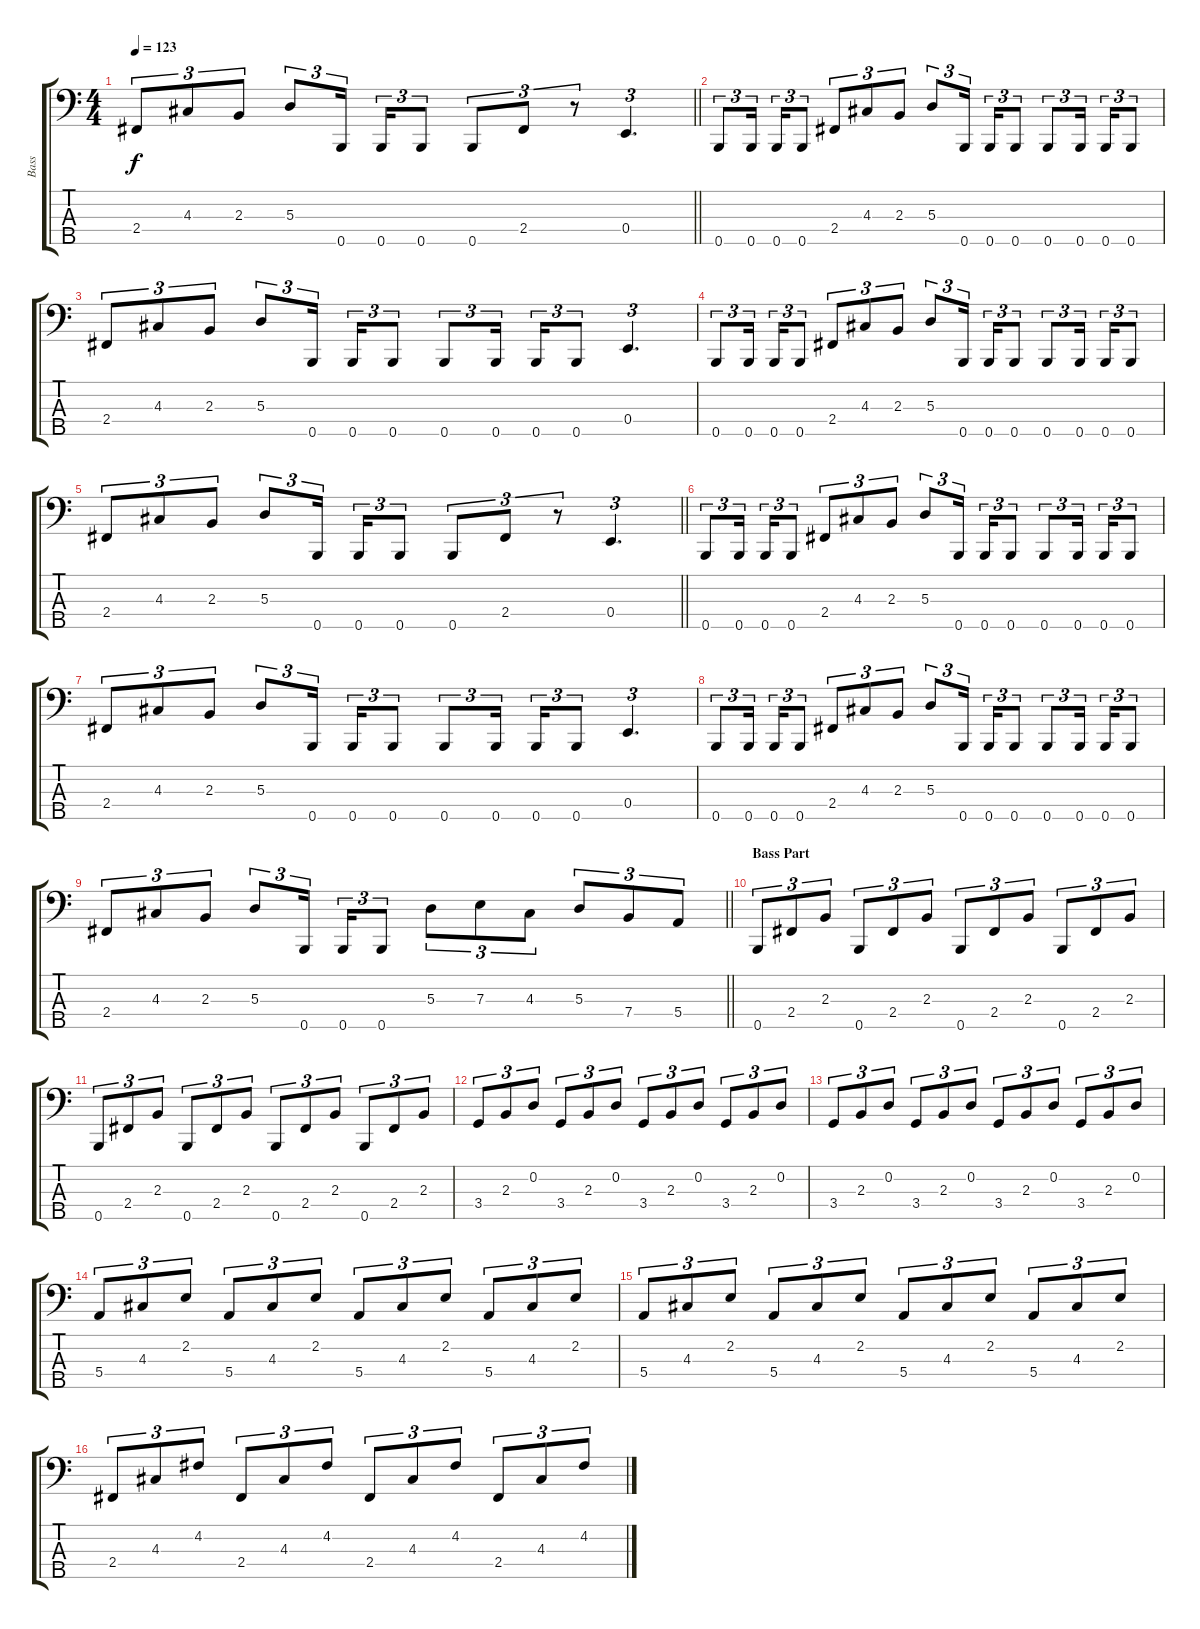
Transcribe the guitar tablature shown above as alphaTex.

\track ("Bass" "Bass") {instrument electricbassfinger}
\staff {score tabs}
\tuning (G2 D2 A1 E1 B0) {hide}
\ts (4 4)
\tempo 123
\clef f4
\barLineRight lightlight
\ks c
2.4.8{tu (3 2) dy f} 4.3.8{tu (3 2)} 2.3.8{tu (3 2)} 5.3.8{tu (3 2)} 0.5.16{tu (3 2) beam splitsecondary} 0.5.16{tu (3 2)} 0.5.8{tu (3 2)} 0.5.8{tu (3 2)} 2.4.8{tu (3 2)} r.8{tu (3 2)} 0.4.4{d tu (3 2)} |
\section ("" "")
0.5.8{tu (3 2)} 0.5.16{tu (3 2) beam splitsecondary} 0.5.16{tu (3 2)} 0.5.8{tu (3 2)} 2.4.8{tu (3 2)} 4.3.8{tu (3 2)} 2.3.8{tu (3 2)} 5.3.8{tu (3 2)} 0.5.16{tu (3 2) beam splitsecondary} 0.5.16{tu (3 2)} 0.5.8{tu (3 2)} 0.5.8{tu (3 2)} 0.5.16{tu (3 2) beam splitsecondary} 0.5.16{tu (3 2)} 0.5.8{tu (3 2)} |
2.4.8{tu (3 2)} 4.3.8{tu (3 2)} 2.3.8{tu (3 2)} 5.3.8{tu (3 2)} 0.5.16{tu (3 2) beam splitsecondary} 0.5.16{tu (3 2)} 0.5.8{tu (3 2)} 0.5.8{tu (3 2)} 0.5.16{tu (3 2) beam splitsecondary} 0.5.16{tu (3 2)} 0.5.8{tu (3 2)} 0.4.4{d tu (3 2)} |
0.5.8{tu (3 2)} 0.5.16{tu (3 2) beam splitsecondary} 0.5.16{tu (3 2)} 0.5.8{tu (3 2)} 2.4.8{tu (3 2)} 4.3.8{tu (3 2)} 2.3.8{tu (3 2)} 5.3.8{tu (3 2)} 0.5.16{tu (3 2) beam splitsecondary} 0.5.16{tu (3 2)} 0.5.8{tu (3 2)} 0.5.8{tu (3 2)} 0.5.16{tu (3 2) beam splitsecondary} 0.5.16{tu (3 2)} 0.5.8{tu (3 2)} |
\barLineRight lightlight
2.4.8{tu (3 2)} 4.3.8{tu (3 2)} 2.3.8{tu (3 2)} 5.3.8{tu (3 2)} 0.5.16{tu (3 2) beam splitsecondary} 0.5.16{tu (3 2)} 0.5.8{tu (3 2)} 0.5.8{tu (3 2)} 2.4.8{tu (3 2)} r.8{tu (3 2)} 0.4.4{d tu (3 2)} |
\section ("" "")
0.5.8{tu (3 2)} 0.5.16{tu (3 2) beam splitsecondary} 0.5.16{tu (3 2)} 0.5.8{tu (3 2)} 2.4.8{tu (3 2)} 4.3.8{tu (3 2)} 2.3.8{tu (3 2)} 5.3.8{tu (3 2)} 0.5.16{tu (3 2) beam splitsecondary} 0.5.16{tu (3 2)} 0.5.8{tu (3 2)} 0.5.8{tu (3 2)} 0.5.16{tu (3 2) beam splitsecondary} 0.5.16{tu (3 2)} 0.5.8{tu (3 2)} |
2.4.8{tu (3 2)} 4.3.8{tu (3 2)} 2.3.8{tu (3 2)} 5.3.8{tu (3 2)} 0.5.16{tu (3 2) beam splitsecondary} 0.5.16{tu (3 2)} 0.5.8{tu (3 2)} 0.5.8{tu (3 2)} 0.5.16{tu (3 2) beam splitsecondary} 0.5.16{tu (3 2)} 0.5.8{tu (3 2)} 0.4.4{d tu (3 2)} |
0.5.8{tu (3 2)} 0.5.16{tu (3 2) beam splitsecondary} 0.5.16{tu (3 2)} 0.5.8{tu (3 2)} 2.4.8{tu (3 2)} 4.3.8{tu (3 2)} 2.3.8{tu (3 2)} 5.3.8{tu (3 2)} 0.5.16{tu (3 2) beam splitsecondary} 0.5.16{tu (3 2)} 0.5.8{tu (3 2)} 0.5.8{tu (3 2)} 0.5.16{tu (3 2) beam splitsecondary} 0.5.16{tu (3 2)} 0.5.8{tu (3 2)} |
\barLineRight lightlight
2.4.8{tu (3 2)} 4.3.8{tu (3 2)} 2.3.8{tu (3 2)} 5.3.8{tu (3 2)} 0.5.16{tu (3 2) beam splitsecondary} 0.5.16{tu (3 2)} 0.5.8{tu (3 2)} 5.3.8{tu (3 2)} 7.3.8{tu (3 2)} 4.3.8{tu (3 2)} 5.3.8{tu (3 2)} 7.4.8{tu (3 2)} 5.4.8{tu (3 2)} |
\section ("" "Bass Part")
0.5.8{tu (3 2)} 2.4.8{tu (3 2)} 2.3.8{tu (3 2)} 0.5.8{tu (3 2)} 2.4.8{tu (3 2)} 2.3.8{tu (3 2)} 0.5.8{tu (3 2)} 2.4.8{tu (3 2)} 2.3.8{tu (3 2)} 0.5.8{tu (3 2)} 2.4.8{tu (3 2)} 2.3.8{tu (3 2)} |
0.5.8{tu (3 2)} 2.4.8{tu (3 2)} 2.3.8{tu (3 2)} 0.5.8{tu (3 2)} 2.4.8{tu (3 2)} 2.3.8{tu (3 2)} 0.5.8{tu (3 2)} 2.4.8{tu (3 2)} 2.3.8{tu (3 2)} 0.5.8{tu (3 2)} 2.4.8{tu (3 2)} 2.3.8{tu (3 2)} |
3.4.8{tu (3 2)} 2.3.8{tu (3 2)} 0.2.8{tu (3 2)} 3.4.8{tu (3 2)} 2.3.8{tu (3 2)} 0.2.8{tu (3 2)} 3.4.8{tu (3 2)} 2.3.8{tu (3 2)} 0.2.8{tu (3 2)} 3.4.8{tu (3 2)} 2.3.8{tu (3 2)} 0.2.8{tu (3 2)} |
3.4.8{tu (3 2)} 2.3.8{tu (3 2)} 0.2.8{tu (3 2)} 3.4.8{tu (3 2)} 2.3.8{tu (3 2)} 0.2.8{tu (3 2)} 3.4.8{tu (3 2)} 2.3.8{tu (3 2)} 0.2.8{tu (3 2)} 3.4.8{tu (3 2)} 2.3.8{tu (3 2)} 0.2.8{tu (3 2)} |
5.4.8{tu (3 2)} 4.3.8{tu (3 2)} 2.2.8{tu (3 2)} 5.4.8{tu (3 2)} 4.3.8{tu (3 2)} 2.2.8{tu (3 2)} 5.4.8{tu (3 2)} 4.3.8{tu (3 2)} 2.2.8{tu (3 2)} 5.4.8{tu (3 2)} 4.3.8{tu (3 2)} 2.2.8{tu (3 2)} |
5.4.8{tu (3 2)} 4.3.8{tu (3 2)} 2.2.8{tu (3 2)} 5.4.8{tu (3 2)} 4.3.8{tu (3 2)} 2.2.8{tu (3 2)} 5.4.8{tu (3 2)} 4.3.8{tu (3 2)} 2.2.8{tu (3 2)} 5.4.8{tu (3 2)} 4.3.8{tu (3 2)} 2.2.8{tu (3 2)} |
2.4.8{tu (3 2)} 4.3.8{tu (3 2)} 4.2.8{tu (3 2)} 2.4.8{tu (3 2)} 4.3.8{tu (3 2)} 4.2.8{tu (3 2)} 2.4.8{tu (3 2)} 4.3.8{tu (3 2)} 4.2.8{tu (3 2)} 2.4.8{tu (3 2)} 4.3.8{tu (3 2)} 4.2.8{tu (3 2)}
